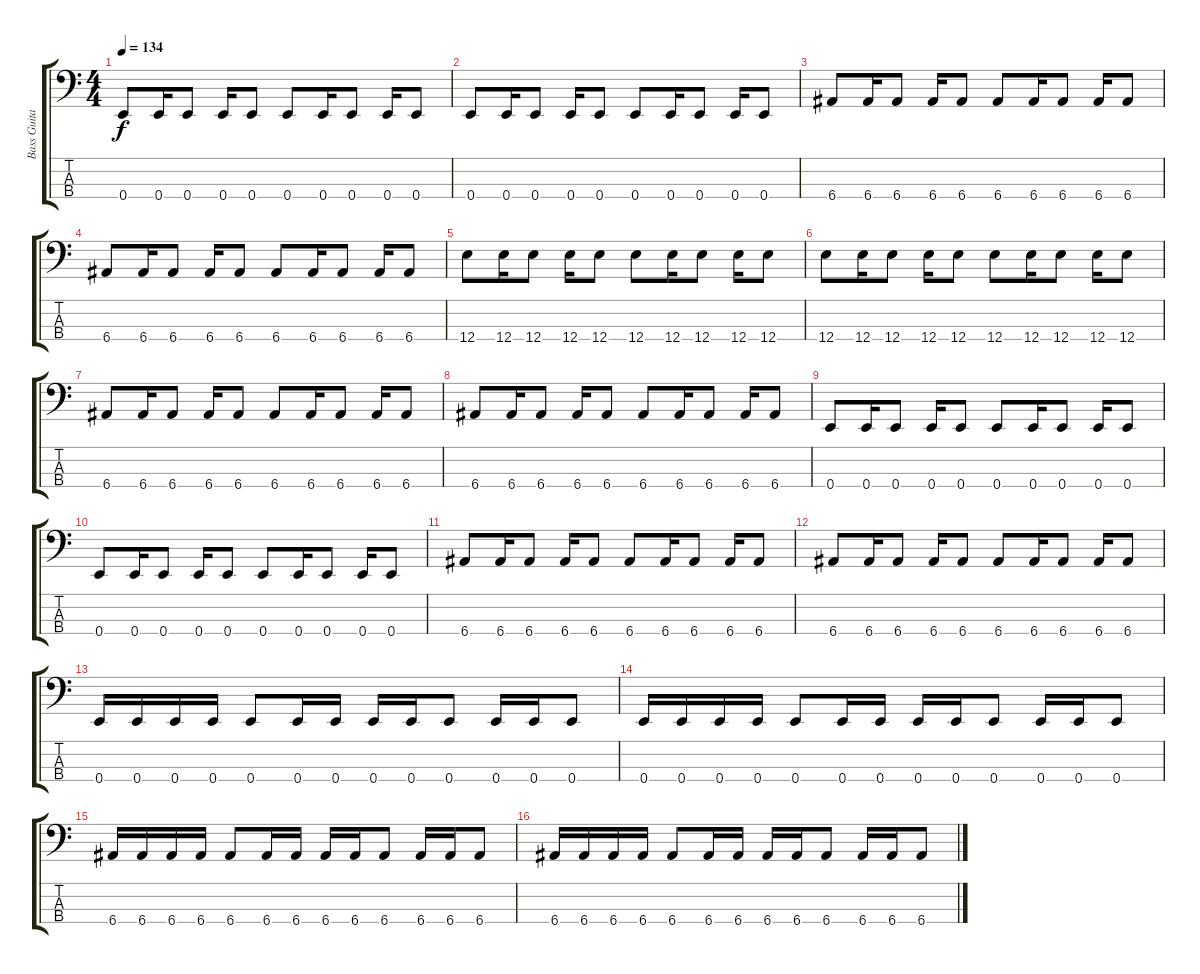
\track ("Bass Guitar" "Bass Guita") {instrument electricbasspick}
\staff {score tabs}
\tuning (G2 D2 A1 E1) {hide}
\ts (4 4)
\tempo 134
\clef f4
\ks c
0.4.8{dy f} 0.4.16 0.4.8 0.4.16 0.4.8 0.4.8 0.4.16 0.4.8 0.4.16 0.4.8 |
0.4.8 0.4.16 0.4.8 0.4.16 0.4.8 0.4.8 0.4.16 0.4.8 0.4.16 0.4.8 |
6.4.8 6.4.16 6.4.8 6.4.16 6.4.8 6.4.8 6.4.16 6.4.8 6.4.16 6.4.8 |
6.4.8 6.4.16 6.4.8 6.4.16 6.4.8 6.4.8 6.4.16 6.4.8 6.4.16 6.4.8 |
12.4.8 12.4.16 12.4.8 12.4.16 12.4.8 12.4.8 12.4.16 12.4.8 12.4.16 12.4.8 |
12.4.8 12.4.16 12.4.8 12.4.16 12.4.8 12.4.8 12.4.16 12.4.8 12.4.16 12.4.8 |
6.4.8 6.4.16 6.4.8 6.4.16 6.4.8 6.4.8 6.4.16 6.4.8 6.4.16 6.4.8 |
6.4.8 6.4.16 6.4.8 6.4.16 6.4.8 6.4.8 6.4.16 6.4.8 6.4.16 6.4.8 |
0.4.8 0.4.16 0.4.8 0.4.16 0.4.8 0.4.8 0.4.16 0.4.8 0.4.16 0.4.8 |
0.4.8 0.4.16 0.4.8 0.4.16 0.4.8 0.4.8 0.4.16 0.4.8 0.4.16 0.4.8 |
6.4.8 6.4.16 6.4.8 6.4.16 6.4.8 6.4.8 6.4.16 6.4.8 6.4.16 6.4.8 |
6.4.8 6.4.16 6.4.8 6.4.16 6.4.8 6.4.8 6.4.16 6.4.8 6.4.16 6.4.8 |
0.4.16 0.4.16 0.4.16 0.4.16 0.4.8 0.4.16 0.4.16 0.4.16 0.4.16 0.4.8 0.4.16 0.4.16 0.4.8 |
0.4.16 0.4.16 0.4.16 0.4.16 0.4.8 0.4.16 0.4.16 0.4.16 0.4.16 0.4.8 0.4.16 0.4.16 0.4.8 |
6.4.16 6.4.16 6.4.16 6.4.16 6.4.8 6.4.16 6.4.16 6.4.16 6.4.16 6.4.8 6.4.16 6.4.16 6.4.8 |
6.4.16 6.4.16 6.4.16 6.4.16 6.4.8 6.4.16 6.4.16 6.4.16 6.4.16 6.4.8 6.4.16 6.4.16 6.4.8
